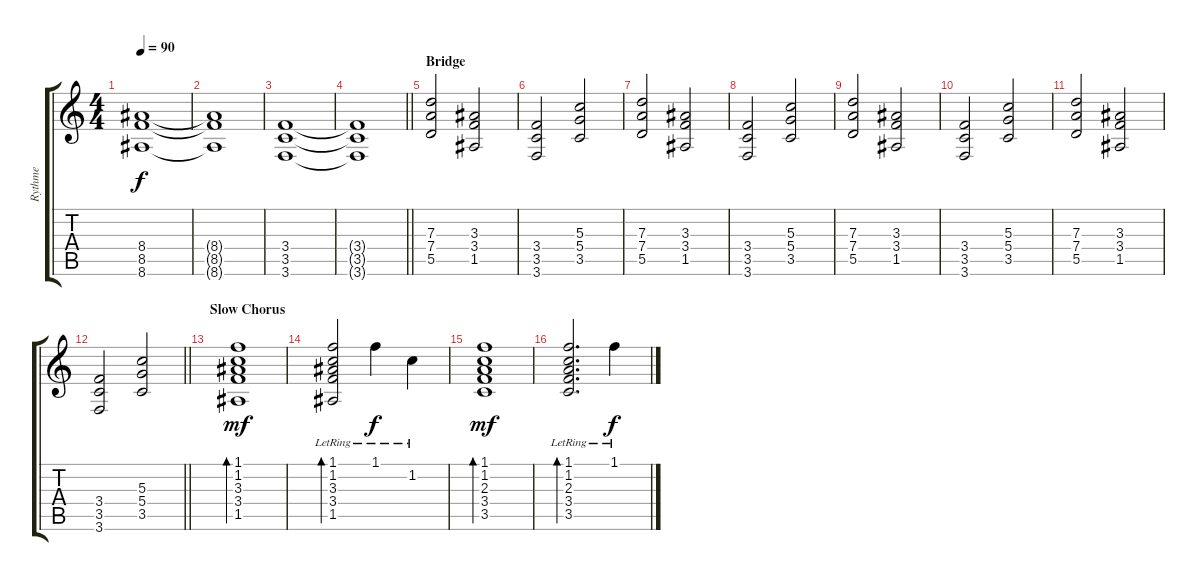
\track ("Rythme" "Rythme") {instrument overdrivenguitar}
\staff {score tabs}
\tuning (E4 B3 G3 D3 A2 D2) {hide}
\ts (4 4)
\tempo 90
\clef g2
\ks c
(8.4 8.5 8.6).1{dy f} |
(8.4{t} 8.5{t} 8.6{t}).1 |
(3.4 3.5 3.6).1 |
\barLineRight lightlight
(3.4{t} 3.5{t} 3.6{t}).1 |
\section ("" "Bridge")
(7.3 7.4 5.5).2 (3.3 3.4 1.5).2 |
(3.4 3.5 3.6).2 (5.3 5.4 3.5).2 |
(7.3 7.4 5.5).2 (3.3 3.4 1.5).2 |
(3.4 3.5 3.6).2 (5.3 5.4 3.5).2 |
(7.3 7.4 5.5).2 (3.3 3.4 1.5).2 |
(3.4 3.5 3.6).2 (5.3 5.4 3.5).2 |
(7.3 7.4 5.5).2 (3.3 3.4 1.5).2 |
\barLineRight lightlight
(3.4 3.5 3.6).2 (5.3 5.4 3.5).2 |
\section ("" "Slow Chorus")
(1.1 1.2 3.3 3.4 1.5).1{bd 120 dy mf instrument electricguitarjazz} |
(1.1{lr} 1.2{lr} 3.3{lr} 3.4{lr} 1.5{lr}).2{bd 120} 1.1{lr}.4{dy f} 1.2{lr}.4 |
(1.1 1.2 2.3 3.4 3.5).1{bd 120 dy mf} |
(1.1{lr} 1.2{lr} 2.3{lr} 3.4{lr} 3.5{lr}).2{d bd 120} 1.1{lr}.4{dy f}
